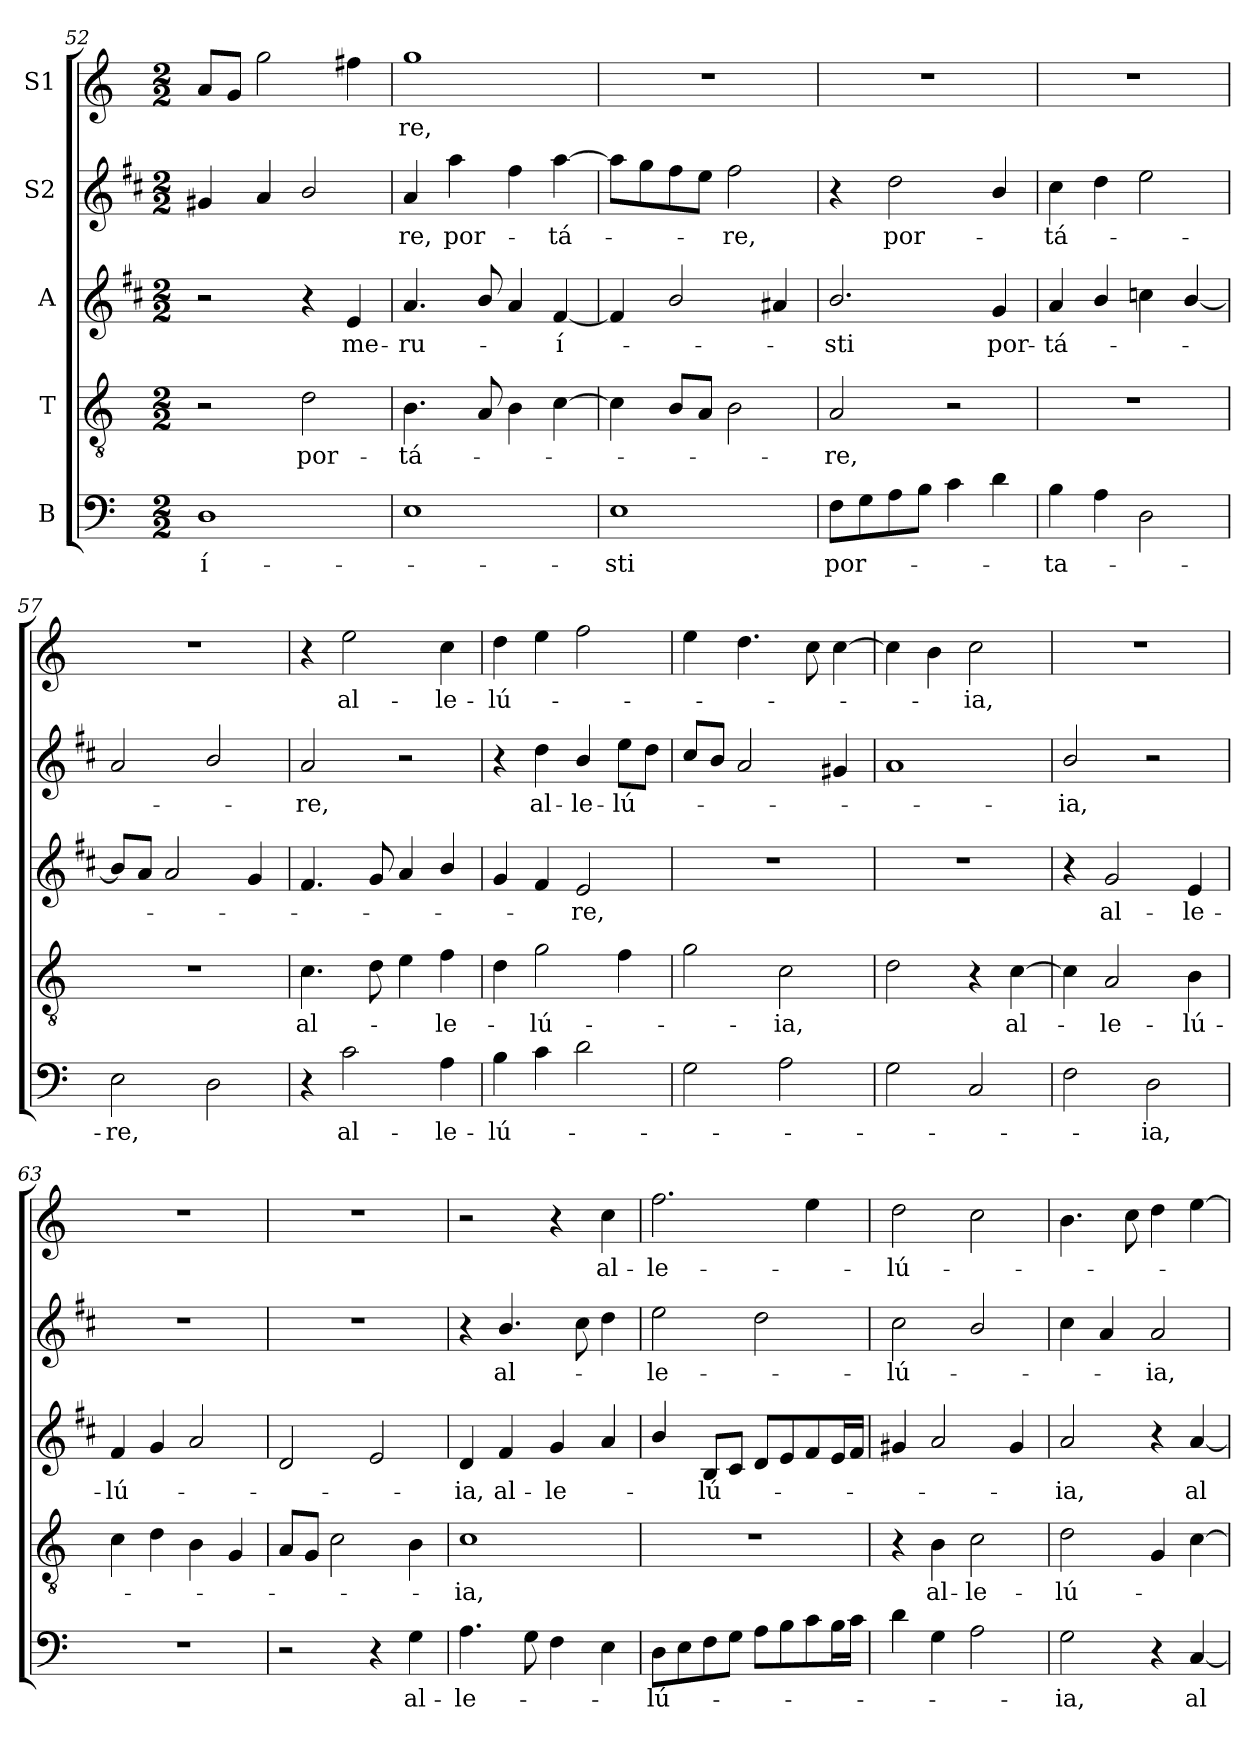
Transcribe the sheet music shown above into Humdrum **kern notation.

**kern	**text	**kern	**text	**kern	**text	**kern	**text	**kern	**text
*part5	*part5	*part4	*part4	*part3	*part3	*part2	*part2	*part1	*part1
*staff5	*staff5	*staff4	*staff4	*staff3	*staff3	*staff2	*staff2	*staff1	*staff1
*I"B	*	*I"T	*	*I"A	*	*I"S2	*	*I"S1	*
*clefF4	*	*clefGv2	*	*clefG2	*	*clefG2	*	*clefG2	*
*	*	*	*	*ITrd1c2	*	*ITrd1c2	*	*	*
*k[]	*	*k[]	*	*k[]	*	*k[]	*	*k[]	*
*C:	*	*C:	*	*C:	*	*C:	*	*C:	*
*M2/2	*	*M2/2	*	*M2/2	*	*M2/2	*	*M2/2	*
=52	=52	=52	=52	=52	=52	=52	=52	=52	=52
!	!LO:LY:b	!	!	!	!	!	!	!	!
1D	-í-	2r	.	2r	.	4f#/	.	8a/L	.
.	.	.	.	.	.	.	.	8g/J	.
.	.	.	.	.	.	4g/	.	2gg\	.
!	!	!	!LO:LY:b	!	!	!	!	!	!
.	.	2d\	por-	4r	.	2a/	.	.	.
!	!	!	!	!	!LO:LY:b	!	!	!	!
.	.	.	.	4d/	me-	.	.	4ff#\	.
=53	=53	=53	=53	=53	=53	=53	=53	=53	=53
!	!	!	!LO:LY:b	!	!LO:LY:b	!	!LO:LY:b	!	!LO:LY:b
1E	.	4.B\	-tá-	4.g/	-ru-	4g/	-re,	1gg	-re,
!	!	!	!	!	!	!	!LO:LY:b	!	!
.	.	.	.	.	.	4gg\	por-	.	.
.	.	8A/	.	8a/	.	.	.	.	.
.	.	4B\	.	4g/	.	4ee\	.	.	.
!	!	!	!	!	!LO:LY:b	!	!LO:LY:b	!	!
.	.	[4c\	.	[4e/	-í-	[4gg\	-tá-	.	.
=54	=54	=54	=54	=54	=54	=54	=54	=54	=54
!	!LO:LY:b	!	!	!	!	!	!	!	!
1E	-sti	4c\]	.	4e/]	.	8gg\L]	.	1r	.
.	.	.	.	.	.	8ff\	.	.	.
.	.	8B/L	.	2a/	.	8ee\	.	.	.
.	.	8A/J	.	.	.	8dd\J	.	.	.
!	!	!	!	!	!	!	!LO:LY:b	!	!
.	.	2B\	.	.	.	2ee\	-re,	.	.
.	.	.	.	4g#/	.	.	.	.	.
!!LO:PB:g=z
=55	=55	=55	=55	=55	=55	=55	=55	=55	=55
!	!LO:LY:b	!	!LO:LY:b	!	!LO:LY:b	!	!	!	!
8F\L	por-	2A/	-re,	2.a/	-sti	4r	.	1r	.
8G\	.	.	.	.	.	.	.	.	.
!	!	!	!	!	!	!	!LO:LY:b	!	!
8A\	.	.	.	.	.	2cc\	por-	.	.
8B\J	.	.	.	.	.	.	.	.	.
4c\	.	2r	.	.	.	.	.	.	.
!	!	!	!	!	!LO:LY:b	!	!	!	!
4d\	.	.	.	4f/	por-	4a/	.	.	.
=56	=56	=56	=56	=56	=56	=56	=56	=56	=56
!	!LO:LY:b	!	!	!	!LO:LY:b	!	!LO:LY:b	!	!
4B\	-ta-	1r	.	4g/	-tá-	4b\	-tá-	1r	.
4A\	.	.	.	4a/	.	4cc\	.	.	.
2D\	.	.	.	4b-\	.	2dd\	.	.	.
.	.	.	.	[4a/	.	.	.	.	.
=57	=57	=57	=57	=57	=57	=57	=57	=57	=57
!	!LO:LY:b	!	!	!	!	!	!	!	!
2E\	-re,	1r	.	8a/L]	.	2g/	.	1r	.
.	.	.	.	8g/J	.	.	.	.	.
.	.	.	.	2g/	.	.	.	.	.
2D\	.	.	.	.	.	2a/	.	.	.
.	.	.	.	4f/	.	.	.	.	.
=58	=58	=58	=58	=58	=58	=58	=58	=58	=58
!	!	!	!LO:LY:b	!	!	!	!LO:LY:b	!	!
4r	.	4.c\	al-	4.e/	.	2g/	-re,	4r	.
!	!LO:LY:b	!	!	!	!	!	!	!	!LO:LY:b
2c\	al-	.	.	.	.	.	.	2ee\	al-
.	.	8d\	.	8f/	.	.	.	.	.
.	.	4e\	.	4g/	.	2r	.	.	.
!	!LO:LY:b	!	!LO:LY:b	!	!	!	!	!	!LO:LY:b
4A\	-le-	4f\	-le-	4a/	.	.	.	4cc\	-le-
=59	=59	=59	=59	=59	=59	=59	=59	=59	=59
!	!LO:LY:b	!	!	!	!	!	!	!	!LO:LY:b
4B\	-lú-	4d\	.	4f/	.	4r	.	4dd\	-lú-
!	!	!	!LO:LY:b	!	!	!	!LO:LY:b	!	!
4c\	.	2g\	-lú-	4e/	.	4cc\	al-	4ee\	.
!	!	!	!	!	!LO:LY:b	!	!LO:LY:b	!	!
2d\	.	.	.	2d/	-re,	4a/	-le-	2ff\	.
!	!	!	!	!	!	!	!LO:LY:b	!	!
.	.	4f\	.	.	.	8dd\L	-lú-	.	.
.	.	.	.	.	.	8cc\J	.	.	.
=60	=60	=60	=60	=60	=60	=60	=60	=60	=60
2G\	.	2g\	.	1r	.	8b/L	.	4ee\	.
.	.	.	.	.	.	8a/J	.	.	.
.	.	.	.	.	.	2g/	.	4.dd\	.
!	!	!	!LO:LY:b	!	!	!	!	!	!
2A\	.	2c\	-ia,	.	.	.	.	.	.
.	.	.	.	.	.	.	.	8cc\	.
.	.	.	.	.	.	4f#/	.	[4cc\	.
!!LO:LB:g=z
=61	=61	=61	=61	=61	=61	=61	=61	=61	=61
2G\	.	2d\	.	1r	.	1g	.	4cc\]	.
.	.	.	.	.	.	.	.	4b\	.
!	!	!	!	!	!	!	!	!	!LO:LY:b
2C/	.	4r	.	.	.	.	.	2cc\	-ia,
!	!	!	!LO:LY:b	!	!	!	!	!	!
.	.	[4c\	al-	.	.	.	.	.	.
=62	=62	=62	=62	=62	=62	=62	=62	=62	=62
!	!	!	!	!	!	!	!LO:LY:b	!	!
2F\	.	4c\]	.	4r	.	2a/	-ia,	1r	.
!	!	!	!LO:LY:b	!	!LO:LY:b	!	!	!	!
.	.	2A/	-le-	2f/	al-	.	.	.	.
!	!LO:LY:b	!	!	!	!	!	!	!	!
2D\	-ia,	.	.	.	.	2r	.	.	.
!	!	!	!LO:LY:b	!	!LO:LY:b	!	!	!	!
.	.	4B\	-lú-	4d/	-le-	.	.	.	.
=63	=63	=63	=63	=63	=63	=63	=63	=63	=63
!	!	!	!	!	!LO:LY:b	!	!	!	!
1r	.	4c\	.	4e/	-lú-	1r	.	1r	.
.	.	4d\	.	4f/	.	.	.	.	.
.	.	4B\	.	2g/	.	.	.	.	.
.	.	4G/	.	.	.	.	.	.	.
=64	=64	=64	=64	=64	=64	=64	=64	=64	=64
2r	.	8A/L	.	2c/	.	1r	.	1r	.
.	.	8G/J	.	.	.	.	.	.	.
.	.	2c\	.	.	.	.	.	.	.
4r	.	.	.	2d/	.	.	.	.	.
!	!LO:LY:b	!	!	!	!	!	!	!	!
4G\	al-	4B\	.	.	.	.	.	.	.
=65	=65	=65	=65	=65	=65	=65	=65	=65	=65
!	!LO:LY:b	!	!LO:LY:b	!	!LO:LY:b	!	!	!	!
4.A\	-le-	1c	-ia,	4c/	-ia,	4r	.	2r	.
!	!	!	!	!	!LO:LY:b	!	!LO:LY:b	!	!
.	.	.	.	4e/	al-	4.a/	al-	.	.
8G\	.	.	.	.	.	.	.	.	.
!	!	!	!	!	!LO:LY:b	!	!	!	!
4F\	.	.	.	4f/	-le-	.	.	4r	.
.	.	.	.	.	.	8b\	.	.	.
!	!	!	!	!	!	!	!	!	!LO:LY:b
4E\	.	.	.	4g/	.	4cc\	.	4cc\	al-
=66	=66	=66	=66	=66	=66	=66	=66	=66	=66
!	!LO:LY:b	!	!	!	!	!	!LO:LY:b	!	!LO:LY:b
8D\L	-lú-	1r	.	4a/	.	2dd\	-le-	2.ff\	-le-
8E\	.	.	.	.	.	.	.	.	.
!	!	!	!	!	!LO:LY:b	!	!	!	!
8F\	.	.	.	8A/L	-lú-	.	.	.	.
8G\J	.	.	.	8B/J	.	.	.	.	.
8A\L	.	.	.	8c/L	.	2cc\	.	.	.
8B\	.	.	.	8d/	.	.	.	.	.
8c\	.	.	.	8e/	.	.	.	4ee\	.
16B\L	.	.	.	16d/L	.	.	.	.	.
16c\JJ	.	.	.	16e/JJ	.	.	.	.	.
!!LO:PB:g=z
=67	=67	=67	=67	=67	=67	=67	=67	=67	=67
!	!	!	!	!	!	!	!LO:LY:b	!	!LO:LY:b
4d\	.	4r	.	4f#/	.	2b\	-lú-	2dd\	-lú-
!	!	!	!LO:LY:b	!	!	!	!	!	!
4G\	.	4B\	al-	2g/	.	.	.	.	.
!	!	!	!LO:LY:b	!	!	!	!	!	!
2A\	.	2c\	-le-	.	.	2a/	.	2cc\	.
.	.	.	.	4f#/	.	.	.	.	.
=68	=68	=68	=68	=68	=68	=68	=68	=68	=68
!	!LO:LY:b	!	!LO:LY:b	!	!LO:LY:b	!	!	!	!
2G\	-ia,	2d\	-lú-	2g/	-ia,	4b\	.	4.b\	.
.	.	.	.	.	.	4g/	.	.	.
.	.	.	.	.	.	.	.	8cc\	.
!	!	!	!	!	!	!	!LO:LY:b	!	!
4r	.	4G/	.	4r	.	2g/	-ia,	4dd\	.
!	!LO:LY:b	!	!	!	!LO:LY:b	!	!	!	!
[4C/	al-	[4c\	.	[4g/	al-	.	.	[4ee\	.
=	=	=	=	=	=	=	=	=	=
*-	*-	*-	*-	*-	*-	*-	*-	*-	*-
